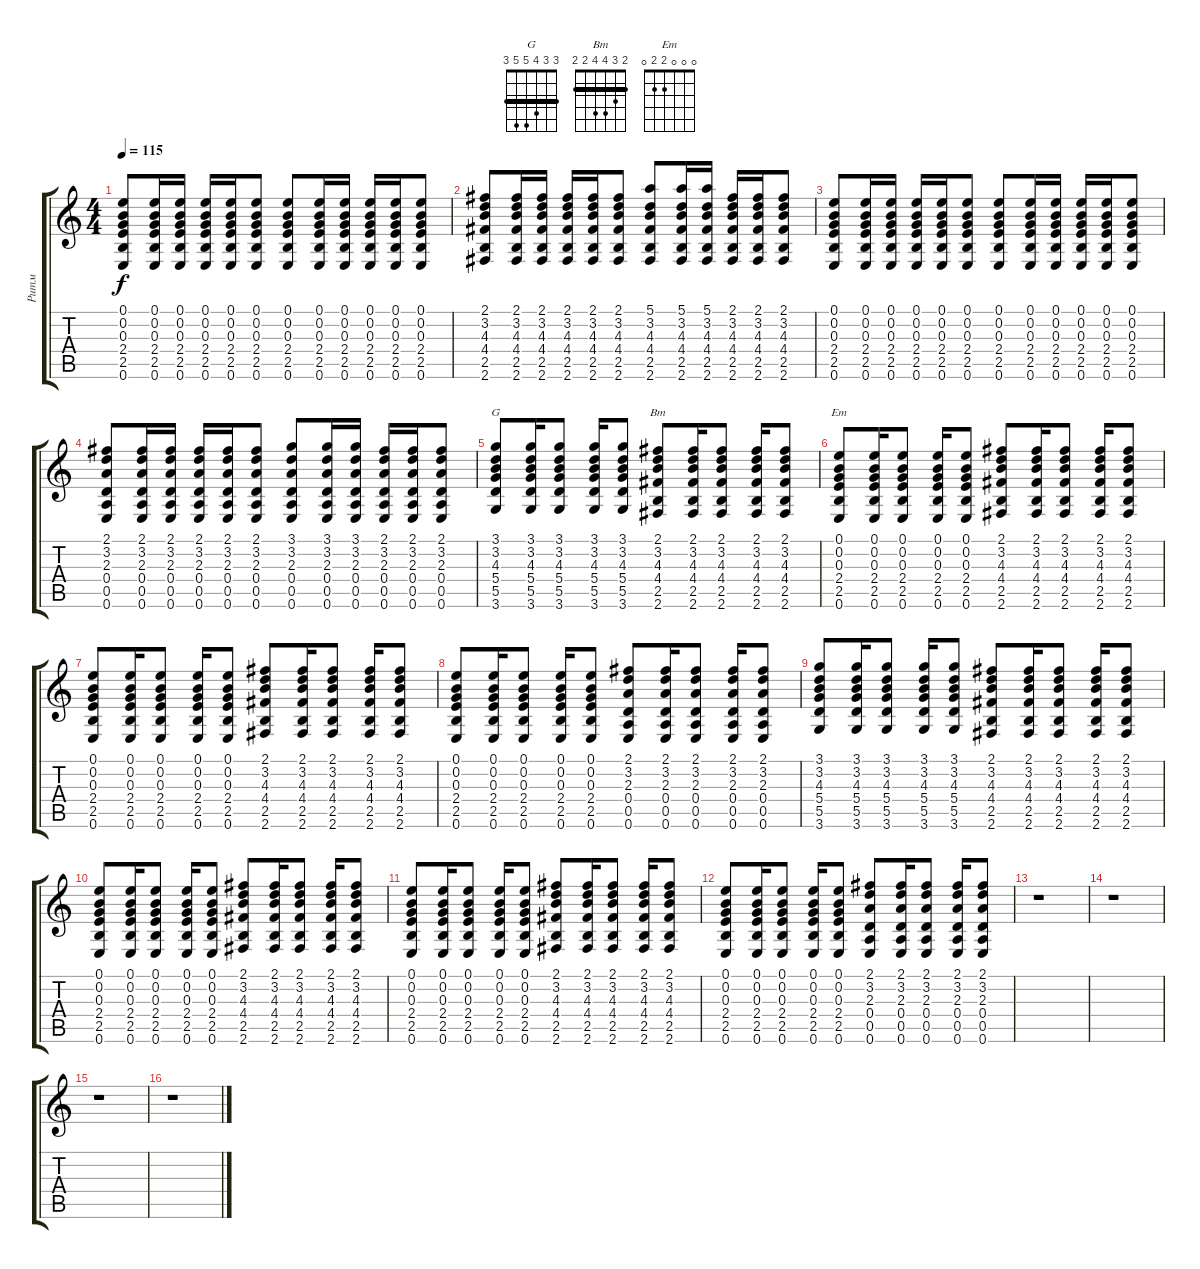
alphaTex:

\track ("Ритм" "Ритм") {instrument acousticguitarsteel}
\staff {score tabs}
\tuning (E4 B3 G3 D3 A2 E2) {hide}
\chord ("G" 3 3 4 5 5 3) {barre 3}
\chord ("Bm" 2 3 4 4 2 2) {barre 2}
\chord ("Em" 0 0 0 2 2 0)
\ts (4 4)
\tempo 115
\clef g2
\ks c
(0.1 0.2 0.3 2.4 2.5 0.6).8{dy f} (0.1 0.2 0.3 2.4 2.5 0.6).16 (0.1 0.2 0.3 2.4 2.5 0.6).16 (0.1 0.2 0.3 2.4 2.5 0.6).16 (0.1 0.2 0.3 2.4 2.5 0.6).16 (0.1 0.2 0.3 2.4 2.5 0.6).8 (0.1 0.2 0.3 2.4 2.5 0.6).8 (0.1 0.2 0.3 2.4 2.5 0.6).16 (0.1 0.2 0.3 2.4 2.5 0.6).16 (0.1 0.2 0.3 2.4 2.5 0.6).16 (0.1 0.2 0.3 2.4 2.5 0.6).16 (0.1 0.2 0.3 2.4 2.5 0.6).8 |
(2.1 3.2 4.3 4.4 2.5 2.6).8 (2.1 3.2 4.3 4.4 2.5 2.6).16 (2.1 3.2 4.3 4.4 2.5 2.6).16 (2.1 3.2 4.3 4.4 2.5 2.6).16 (2.1 3.2 4.3 4.4 2.5 2.6).16 (2.1 3.2 4.3 4.4 2.5 2.6).8 (5.1 3.2 4.3 4.4 2.5 2.6).8 (5.1 3.2 4.3 4.4 2.5 2.6).16 (5.1 3.2 4.3 4.4 2.5 2.6).16 (2.1 3.2 4.3 4.4 2.5 2.6).16 (2.1 3.2 4.3 4.4 2.5 2.6).16 (2.1 3.2 4.3 4.4 2.5 2.6).8 |
(0.1 0.2 0.3 2.4 2.5 0.6).8 (0.1 0.2 0.3 2.4 2.5 0.6).16 (0.1 0.2 0.3 2.4 2.5 0.6).16 (0.1 0.2 0.3 2.4 2.5 0.6).16 (0.1 0.2 0.3 2.4 2.5 0.6).16 (0.1 0.2 0.3 2.4 2.5 0.6).8 (0.1 0.2 0.3 2.4 2.5 0.6).8 (0.1 0.2 0.3 2.4 2.5 0.6).16 (0.1 0.2 0.3 2.4 2.5 0.6).16 (0.1 0.2 0.3 2.4 2.5 0.6).16 (0.1 0.2 0.3 2.4 2.5 0.6).16 (0.1 0.2 0.3 2.4 2.5 0.6).8 |
(2.1 3.2 2.3 0.4 0.5 0.6).8 (2.1 3.2 2.3 0.4 0.5 0.6).16 (2.1 3.2 2.3 0.4 0.5 0.6).16 (2.1 3.2 2.3 0.4 0.5 0.6).16 (2.1 3.2 2.3 0.4 0.5 0.6).16 (2.1 3.2 2.3 0.4 0.5 0.6).8 (3.1 3.2 2.3 0.4 0.5 0.6).8 (3.1 3.2 2.3 0.4 0.5 0.6).16 (3.1 3.2 2.3 0.4 0.5 0.6).16 (2.1 3.2 2.3 0.4 0.5 0.6).16 (2.1 3.2 2.3 0.4 0.5 0.6).16 (2.1 3.2 2.3 0.4 0.5 0.6).8 |
(3.1 3.2 4.3 5.4 5.5 3.6).8{ch "G"} (3.1 3.2 4.3 5.4 5.5 3.6).16 (3.1 3.2 4.3 5.4 5.5 3.6).8 (3.1 3.2 4.3 5.4 5.5 3.6).16 (3.1 3.2 4.3 5.4 5.5 3.6).8 (2.1 3.2 4.3 4.4 2.5 2.6).8{ch "Bm"} (2.1 3.2 4.3 4.4 2.5 2.6).16 (2.1 3.2 4.3 4.4 2.5 2.6).8 (2.1 3.2 4.3 4.4 2.5 2.6).16 (2.1 3.2 4.3 4.4 2.5 2.6).8 |
(0.1 0.2 0.3 2.4 2.5 0.6).8{ch "Em"} (0.1 0.2 0.3 2.4 2.5 0.6).16 (0.1 0.2 0.3 2.4 2.5 0.6).8 (0.1 0.2 0.3 2.4 2.5 0.6).16 (0.1 0.2 0.3 2.4 2.5 0.6).8 (2.1 3.2 4.3 4.4 2.5 2.6).8 (2.1 3.2 4.3 4.4 2.5 2.6).16 (2.1 3.2 4.3 4.4 2.5 2.6).8 (2.1 3.2 4.3 4.4 2.5 2.6).16 (2.1 3.2 4.3 4.4 2.5 2.6).8 |
(0.1 0.2 0.3 2.4 2.5 0.6).8 (0.1 0.2 0.3 2.4 2.5 0.6).16 (0.1 0.2 0.3 2.4 2.5 0.6).8 (0.1 0.2 0.3 2.4 2.5 0.6).16 (0.1 0.2 0.3 2.4 2.5 0.6).8 (2.1 3.2 4.3 4.4 2.5 2.6).8 (2.1 3.2 4.3 4.4 2.5 2.6).16 (2.1 3.2 4.3 4.4 2.5 2.6).8 (2.1 3.2 4.3 4.4 2.5 2.6).16 (2.1 3.2 4.3 4.4 2.5 2.6).8 |
(0.1 0.2 0.3 2.4 2.5 0.6).8 (0.1 0.2 0.3 2.4 2.5 0.6).16 (0.1 0.2 0.3 2.4 2.5 0.6).8 (0.1 0.2 0.3 2.4 2.5 0.6).16 (0.1 0.2 0.3 2.4 2.5 0.6).8 (2.1 3.2 2.3 0.4 0.5 0.6).8 (2.1 3.2 2.3 0.4 0.5 0.6).16 (2.1 3.2 2.3 0.4 0.5 0.6).8 (2.1 3.2 2.3 0.4 0.5 0.6).16 (2.1 3.2 2.3 0.4 0.5 0.6).8 |
(3.1 3.2 4.3 5.4 5.5 3.6).8 (3.1 3.2 4.3 5.4 5.5 3.6).16 (3.1 3.2 4.3 5.4 5.5 3.6).8 (3.1 3.2 4.3 5.4 5.5 3.6).16 (3.1 3.2 4.3 5.4 5.5 3.6).8 (2.1 3.2 4.3 4.4 2.5 2.6).8 (2.1 3.2 4.3 4.4 2.5 2.6).16 (2.1 3.2 4.3 4.4 2.5 2.6).8 (2.1 3.2 4.3 4.4 2.5 2.6).16 (2.1 3.2 4.3 4.4 2.5 2.6).8 |
(0.1 0.2 0.3 2.4 2.5 0.6).8 (0.1 0.2 0.3 2.4 2.5 0.6).16 (0.1 0.2 0.3 2.4 2.5 0.6).8 (0.1 0.2 0.3 2.4 2.5 0.6).16 (0.1 0.2 0.3 2.4 2.5 0.6).8 (2.1 3.2 4.3 4.4 2.5 2.6).8 (2.1 3.2 4.3 4.4 2.5 2.6).16 (2.1 3.2 4.3 4.4 2.5 2.6).8 (2.1 3.2 4.3 4.4 2.5 2.6).16 (2.1 3.2 4.3 4.4 2.5 2.6).8 |
(0.1 0.2 0.3 2.4 2.5 0.6).8 (0.1 0.2 0.3 2.4 2.5 0.6).16 (0.1 0.2 0.3 2.4 2.5 0.6).8 (0.1 0.2 0.3 2.4 2.5 0.6).16 (0.1 0.2 0.3 2.4 2.5 0.6).8 (2.1 3.2 4.3 4.4 2.5 2.6).8 (2.1 3.2 4.3 4.4 2.5 2.6).16 (2.1 3.2 4.3 4.4 2.5 2.6).8 (2.1 3.2 4.3 4.4 2.5 2.6).16 (2.1 3.2 4.3 4.4 2.5 2.6).8 |
(0.1 0.2 0.3 2.4 2.5 0.6).8 (0.1 0.2 0.3 2.4 2.5 0.6).16 (0.1 0.2 0.3 2.4 2.5 0.6).8 (0.1 0.2 0.3 2.4 2.5 0.6).16 (0.1 0.2 0.3 2.4 2.5 0.6).8 (2.1 3.2 2.3 0.4 0.5 0.6).8 (2.1 3.2 2.3 0.4 0.5 0.6).16 (2.1 3.2 2.3 0.4 0.5 0.6).8 (2.1 3.2 2.3 0.4 0.5 0.6).16 (2.1 3.2 2.3 0.4 0.5 0.6).8 |
r.1 |
r.1 |
r.1 |
r.1
